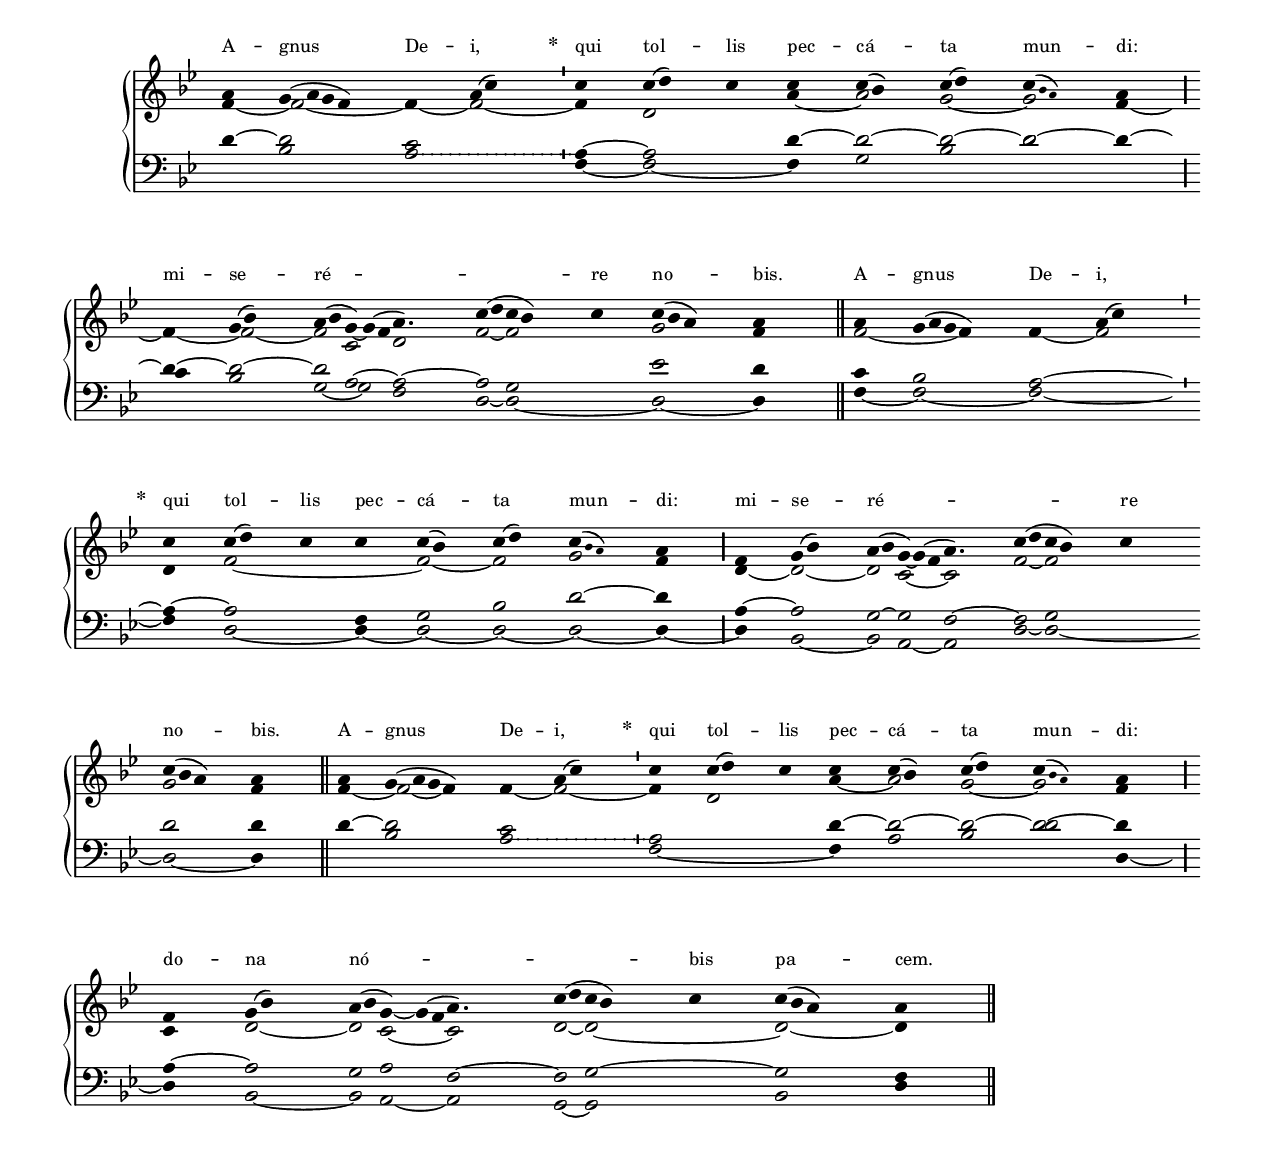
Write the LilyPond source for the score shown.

\version "2.18"
\include "gregorian.ly"
\include "noh2.ily"

%Page reference: page v.9
%(volume.page)

global = {
 \key a \locrian
 \cadenzaOn 
 \override Glissando #'thickness = #2.0
}

\header {
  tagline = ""
  composer = ""
}

\paper {
 #(include-special-characters)
  oddHeaderMarkup = \markup \fill-line {
    \line {}
    \center-column {
      \on-the-fly #first-page     " "
      \on-the-fly #not-first-page ""
    }
    \line { \on-the-fly #print-page-number-check-first \fromproperty #'page:page-number-string }
  }
  evenHeaderMarkup = \markup \fill-line {
    \line { \on-the-fly #print-page-number-check-first \fromproperty #'page:page-number-string }
    \center-column { "" }
    \line {}
  }
}

chantText = \lyricmode {
A -- gnus De -- i, 
\set stanza = " * " qui tol -- lis pec -- cá -- ta mun -- di: 
mi -- se -- ré -- _ re no -- bis. 
A -- gnus De -- i, 
\set stanza = " * " qui tol -- lis pec -- cá -- ta mun -- di: 
mi -- se -- ré -- _ re no -- bis. 
A -- gnus De -- i, 
\set stanza = " * " qui tol -- lis pec -- cá -- ta mun -- di: 
do -- na nó -- _ bis pa -- cem. }

chantMusic = {
\tieDown   a'4 g'4 ( a'4 g'4 f'4) f'4 a'4 ( c''4) \divisioMinima
 c''4 c''4 ( d''4) c''4 c''4 c''4 ( bes'4) c''4 ( d''4) c''4 ( \once \tweak #'font-size #-4 bes'4 \once \tweak #'font-size #-4 a'4) a'4 \divisioMaior
 \forceBreak
 f'4 g'4 ( bes'4) a'4 ( bes'4 g'4) ~ g'4 ( f'4 a'4.) c''4 ( d''4 c''4 bes'4) c''4 c''4 ( bes'4 a'4) a'4 \finalis
 a'4 g'4 ( a'4 g'4 f'4) f'4 a'4 ( c''4) \divisioMinima
 \forceBreak
 c''4 c''4 ( d''4) c''4 c''4 c''4 ( bes'4) c''4 ( d''4) c''4 ( \once \tweak #'font-size #-4 bes'4 \once \tweak #'font-size #-4 a'4) a'4 \divisioMaior
 f'4 g'4 ( bes'4) a'4 ( bes'4 g'4) ~ g'4 ( f'4 a'4.) c''4 ( d''4 c''4 bes'4) c''4 \forceBreak
 c''4 ( bes'4 a'4) a'4 \finalis
 a'4 g'4 ( a'4 g'4 f'4) f'4 a'4 ( c''4) \divisioMinima
 c''4 c''4 ( d''4) c''4 c''4 c''4 ( bes'4) c''4 ( d''4) c''4 ( \once \tweak #'font-size #-4 bes'4 \once \tweak #'font-size #-4 a'4) a'4 \divisioMaior
 \forceBreak
 f'4 g'4 ( bes'4) a'4 ( bes'4 g'4) ~ g'4 ( f'4 a'4.) c''4 ( d''4 c''4 bes'4) c''4 c''4 ( bes'4 a'4) a'4 \finalis

}

altoMusic = {
f'4 ~ f'2*4/2 ~ f'4 ~ f'2 ~ \divisioMinima
f'4 d'2*3/2 a'4 ~ a'2 g'2 ~ g'2*3/2 f'4 ~ \divisioMaior
f'4 ~ f'2 ~ f'2 c'2*3/2 d'2*3/4 f'2 ~ f'2*3/2 g'2*3/2 f'4 \finalis
f'2*4/2 ~ f'4 f'4 ~ f'2 \divisioMinima
d'4 f'2*4/2 ~ f'2 ~ f'2 g'2*3/2 f'4 \divisioMaior
d'4 ~ d'2 ~ d'2 c'2*3/2 ~ c'2*3/4 f'2 ~ f'2*3/2 g'2*3/2 f'4 \finalis
f'4 ~ f'2*3/2 ~ f'4 f'4 ~ f'2 ~ \divisioMinima
f'4 d'2*3/2 a'4 ~ a'2 g'2 ~ g'2*3/2 f'4 \divisioMaior
c'4 d'2 ~ d'2 c'2*3/2 ~ c'2*3/4 d'2 ~ d'2*3/2 ~ d'2*3/2 ~ d'4 \finalis
}

tenorMusic = {
d'4 ~ d'2*4/2 c'2*3/2 \divisioMinima
a4 ~ a2*3/2 d'4 ~ d'2 ~ d'2 ~ d'2*3/2 ~ d'4 ~ \divisioMaior
d'4 ~ d'2 ~ d'2 a2*3/2 ~ a2*3/4 ~ a2 g2*3/2 ees'2*3/2 d'4 \finalis
c'4 bes2*4/2 a2*3/2 ~ \divisioMinima
a4 ~ a2*3/2 f4 g2 bes2 d'2*3/2 ~ d'4 \divisioMaior
a4 ~ a2 g2 ~ g2*3/2 f2*3/4 ~ f2 g2*3/2 d'2*3/2 d'4 \finalis
d'4 ~ d'2*4/2 c'2*3/2 \divisioMinima
a2*4/2 d'4 ~ d'2 ~ d'2 ~ d'2*3/2 ~ d'4 \divisioMaior
a4 ~ a2 g2 a2*3/2 f2*3/4 ~ f2 g2*3/2 ~ g2*3/2 f4 \finalis
}

bassMusic = {
r4 bes2*4/2 a2*3/2 \divisioMinima
f4 ~ f2*3/2 ~ f4 g2 bes2 d'2*3/2 r4 \divisioMaior
c'4 bes2 g2 ~ g2*3/2 f2*3/4 d2 ~ d2*3/2 ~ d2*3/2 ~ d4 \finalis
f4 ~ f2*4/2 ~ f2*3/2 ~ \divisioMinima
f4 d2*3/2 ~ d4 ~ d2 ~ d2 ~ d2*3/2 ~ d4 ~ \divisioMaior
d4 bes,2 ~ bes,2 a,2*3/2 ~ a,2*3/4 d2 ~ d2*3/2 ~ d2*3/2 ~ d4 \finalis
r4 bes2*4/2 a2*3/2 \divisioMinima
f2*4/2 ~ f4 a2 bes2 \shiftRight d'2*3/2 d4 ~ \divisioMaior
d4 bes,2 ~ bes,2 a,2*3/2 ~ a,2*3/4 g,2 ~ g,2*3/2 bes,2*3/2 d4 \finalis
}

voiceLines = {
\voiceLineStyle


s2*5/2
\allowVoiceLineBreak
\voiceLine "down" "down" a2*3/2 a2*1/2


s2*75/2
\allowVoiceLineBreak
\voiceLine "down" "down" a2*3/2 a2*1/2


}

\score{
  <<
    \new Lyrics
    \new GrandStaff <<
      \set GrandStaff.autoBeaming = ##f
      \set GrandStaff.instrumentName = \markup \center-column {
        ""
      }
      \new Staff = up <<
        \new Voice = "chant" {
          \voiceOne \global \chantMusic
        }
        \new Voice {
          \voiceTwo \global \altoMusic
        }
      >>

      \new Staff = down <<
        \clef bass
        \new Voice {
          \voiceOne \global \tenorMusic
        }
        \new Voice {
          \voiceTwo \global \bassMusic
        }
	\new Voice {
        \voiceThree \global \voiceLines
        }
      >>
    >>
    \context Lyrics {
      \lyricsto chant {
      \chantText
    }
    }
  >>
  \layout{
  }
  
}
